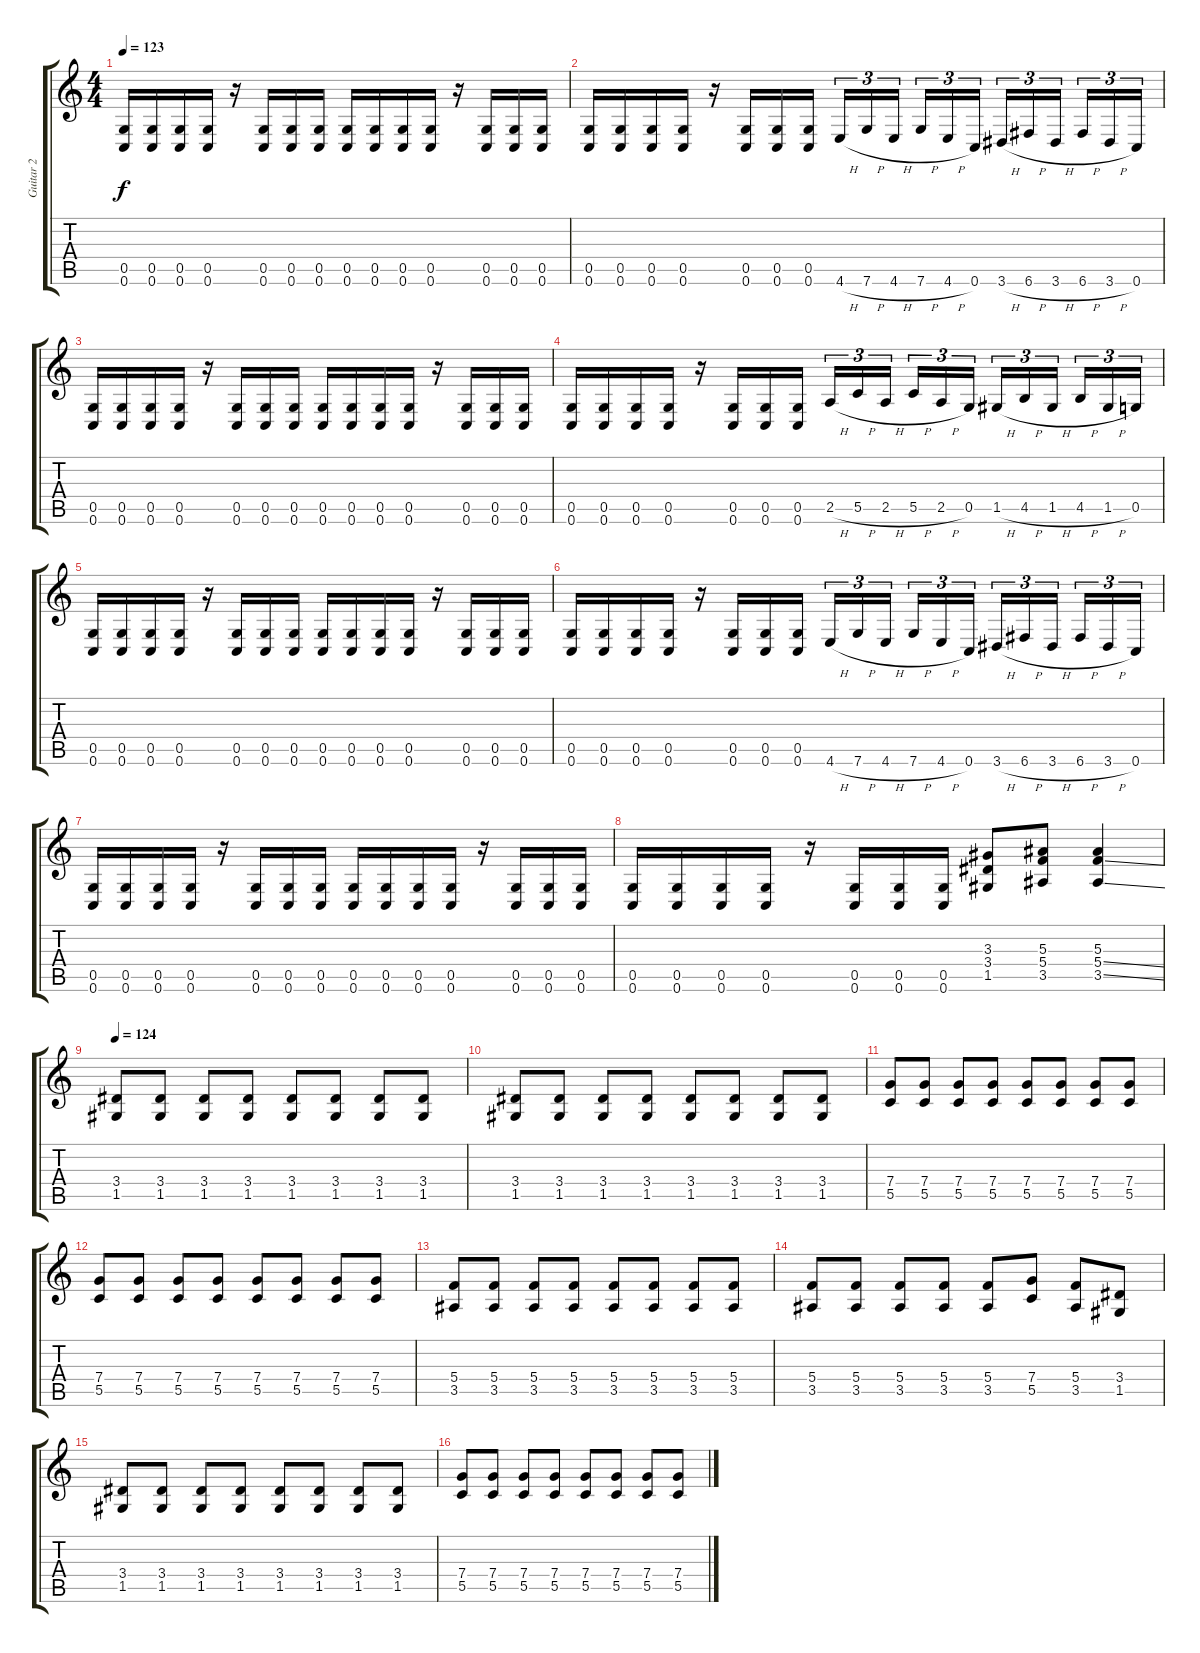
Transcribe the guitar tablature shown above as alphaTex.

\track ("Guitar 2" "Guitar 2") {instrument distortionguitar}
\staff {score tabs}
\tuning (D4 A3 F3 C3 G2 C2) {hide}
\ts (4 4)
\tempo 123
\clef g2
\ks c
(0.5 0.6).16{dy f} (0.5 0.6).16 (0.5 0.6).16 (0.5 0.6).16 r.16 (0.5 0.6).16 (0.5 0.6).16 (0.5 0.6).16 (0.5 0.6).16 (0.5 0.6).16 (0.5 0.6).16 (0.5 0.6).16 r.16 (0.5 0.6).16 (0.5 0.6).16 (0.5 0.6).16 |
(0.5 0.6).16 (0.5 0.6).16 (0.5 0.6).16 (0.5 0.6).16 r.16 (0.5 0.6).16 (0.5 0.6).16 (0.5 0.6).16 4.6{h}.16{tu (3 2)} 7.6{h}.16{tu (3 2)} 4.6{h}.16{tu (3 2)} 7.6{h}.16{tu (3 2)} 4.6{h}.16{tu (3 2)} 0.6.16{tu (3 2)} 3.6{h}.16{tu (3 2)} 6.6{h}.16{tu (3 2)} 3.6{h}.16{tu (3 2)} 6.6{h}.16{tu (3 2)} 3.6{h}.16{tu (3 2)} 0.6.16{tu (3 2)} |
(0.5 0.6).16 (0.5 0.6).16 (0.5 0.6).16 (0.5 0.6).16 r.16 (0.5 0.6).16 (0.5 0.6).16 (0.5 0.6).16 (0.5 0.6).16 (0.5 0.6).16 (0.5 0.6).16 (0.5 0.6).16 r.16 (0.5 0.6).16 (0.5 0.6).16 (0.5 0.6).16 |
(0.5 0.6).16 (0.5 0.6).16 (0.5 0.6).16 (0.5 0.6).16 r.16 (0.5 0.6).16 (0.5 0.6).16 (0.5 0.6).16 2.5{h}.16{tu (3 2)} 5.5{h}.16{tu (3 2)} 2.5{h}.16{tu (3 2)} 5.5{h}.16{tu (3 2)} 2.5{h}.16{tu (3 2)} 0.5.16{tu (3 2)} 1.5{h}.16{tu (3 2)} 4.5{h}.16{tu (3 2)} 1.5{h}.16{tu (3 2)} 4.5{h}.16{tu (3 2)} 1.5{h}.16{tu (3 2)} 0.5.16{tu (3 2)} |
(0.5 0.6).16 (0.5 0.6).16 (0.5 0.6).16 (0.5 0.6).16 r.16 (0.5 0.6).16 (0.5 0.6).16 (0.5 0.6).16 (0.5 0.6).16 (0.5 0.6).16 (0.5 0.6).16 (0.5 0.6).16 r.16 (0.5 0.6).16 (0.5 0.6).16 (0.5 0.6).16 |
(0.5 0.6).16 (0.5 0.6).16 (0.5 0.6).16 (0.5 0.6).16 r.16 (0.5 0.6).16 (0.5 0.6).16 (0.5 0.6).16 4.6{h}.16{tu (3 2)} 7.6{h}.16{tu (3 2)} 4.6{h}.16{tu (3 2)} 7.6{h}.16{tu (3 2)} 4.6{h}.16{tu (3 2)} 0.6.16{tu (3 2)} 3.6{h}.16{tu (3 2)} 6.6{h}.16{tu (3 2)} 3.6{h}.16{tu (3 2)} 6.6{h}.16{tu (3 2)} 3.6{h}.16{tu (3 2)} 0.6.16{tu (3 2)} |
(0.5 0.6).16 (0.5 0.6).16 (0.5 0.6).16 (0.5 0.6).16 r.16 (0.5 0.6).16 (0.5 0.6).16 (0.5 0.6).16 (0.5 0.6).16 (0.5 0.6).16 (0.5 0.6).16 (0.5 0.6).16 r.16 (0.5 0.6).16 (0.5 0.6).16 (0.5 0.6).16 |
(0.5 0.6).16 (0.5 0.6).16 (0.5 0.6).16 (0.5 0.6).16 r.16 (0.5 0.6).16 (0.5 0.6).16 (0.5 0.6).16 (3.3 3.4 1.5).8 (5.3 5.4 3.5).8 (5.3 5.4{ss} 3.5{ss}).4 |
\tempo 124
(3.4 1.5).8 (3.4 1.5).8 (3.4 1.5).8 (3.4 1.5).8 (3.4 1.5).8 (3.4 1.5).8 (3.4 1.5).8 (3.4 1.5).8 |
(3.4 1.5).8 (3.4 1.5).8 (3.4 1.5).8 (3.4 1.5).8 (3.4 1.5).8 (3.4 1.5).8 (3.4 1.5).8 (3.4 1.5).8 |
(7.4 5.5).8 (7.4 5.5).8 (7.4 5.5).8 (7.4 5.5).8 (7.4 5.5).8 (7.4 5.5).8 (7.4 5.5).8 (7.4 5.5).8 |
(7.4 5.5).8 (7.4 5.5).8 (7.4 5.5).8 (7.4 5.5).8 (7.4 5.5).8 (7.4 5.5).8 (7.4 5.5).8 (7.4 5.5).8 |
(5.4 3.5).8 (5.4 3.5).8 (5.4 3.5).8 (5.4 3.5).8 (5.4 3.5).8 (5.4 3.5).8 (5.4 3.5).8 (5.4 3.5).8 |
(5.4 3.5).8 (5.4 3.5).8 (5.4 3.5).8 (5.4 3.5).8 (5.4 3.5).8 (7.4 5.5).8 (5.4 3.5).8 (3.4 1.5).8 |
(3.4 1.5).8 (3.4 1.5).8 (3.4 1.5).8 (3.4 1.5).8 (3.4 1.5).8 (3.4 1.5).8 (3.4 1.5).8 (3.4 1.5).8 |
(7.4 5.5).8 (7.4 5.5).8 (7.4 5.5).8 (7.4 5.5).8 (7.4 5.5).8 (7.4 5.5).8 (7.4 5.5).8 (7.4 5.5).8
